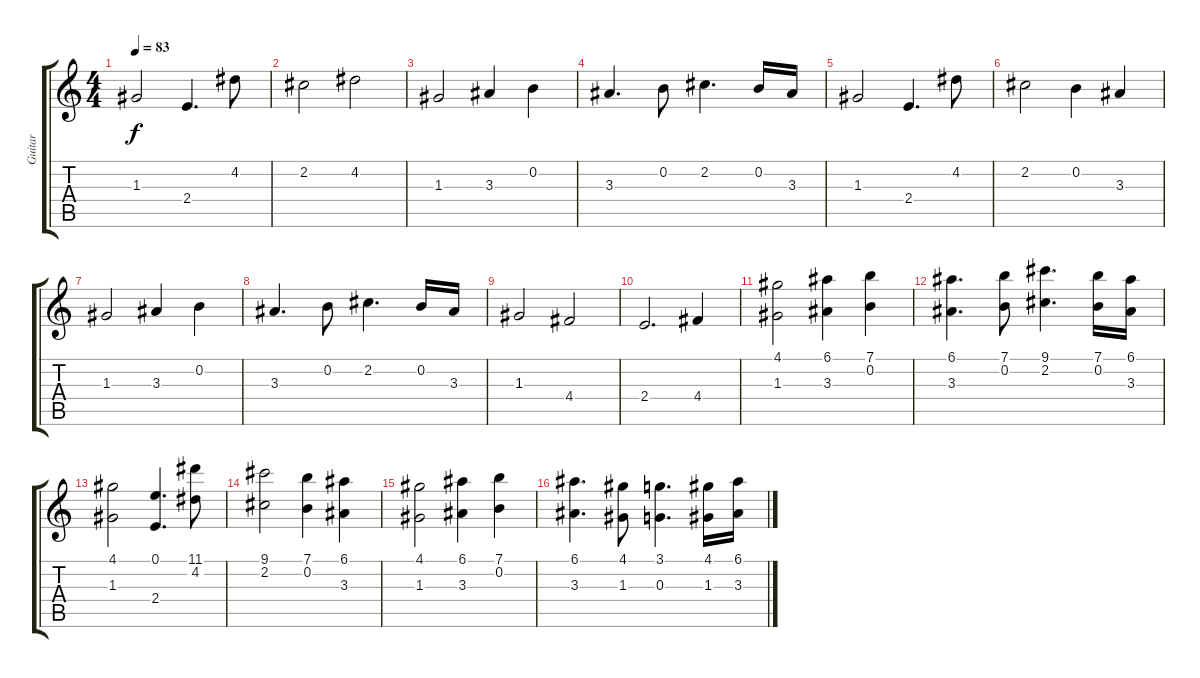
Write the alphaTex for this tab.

\track ("Guitar" "Guitar") {instrument distortionguitar}
\staff {score tabs}
\tuning (E4 B3 G3 D3 A2 E2) {hide}
\ts (4 4)
\tempo 83
\clef g2
\ks c
1.3.2{dy f} 2.4.4{d} 4.2.8 |
2.2.2 4.2.2 |
1.3.2{volume 16} 3.3.4 0.2.4 |
3.3.4{d} 0.2.8 2.2.4{d} 0.2.16 3.3.16 |
1.3.2 2.4.4{d} 4.2.8 |
2.2.2 0.2.4 3.3.4 |
1.3.2 3.3.4 0.2.4 |
3.3.4{d} 0.2.8 2.2.4{d} 0.2.16 3.3.16 |
1.3.2 4.4.2 |
2.4.2{d} 4.4.4 |
(4.1 1.3).2 (6.1 3.3).4 (7.1 0.2).4 |
(6.1 3.3).4{d} (7.1 0.2).8 (9.1 2.2).4{d} (7.1 0.2).16 (6.1 3.3).16 |
(4.1 1.3).2 (0.1 2.4).4{d} (11.1 4.2).8 |
(9.1 2.2).2 (7.1 0.2).4 (6.1 3.3).4 |
(4.1 1.3).2 (6.1 3.3).4 (7.1 0.2).4 |
(6.1 3.3).4{d} (4.1 1.3).8 (3.1 0.3).4{d} (4.1 1.3).16 (6.1 3.3).16
